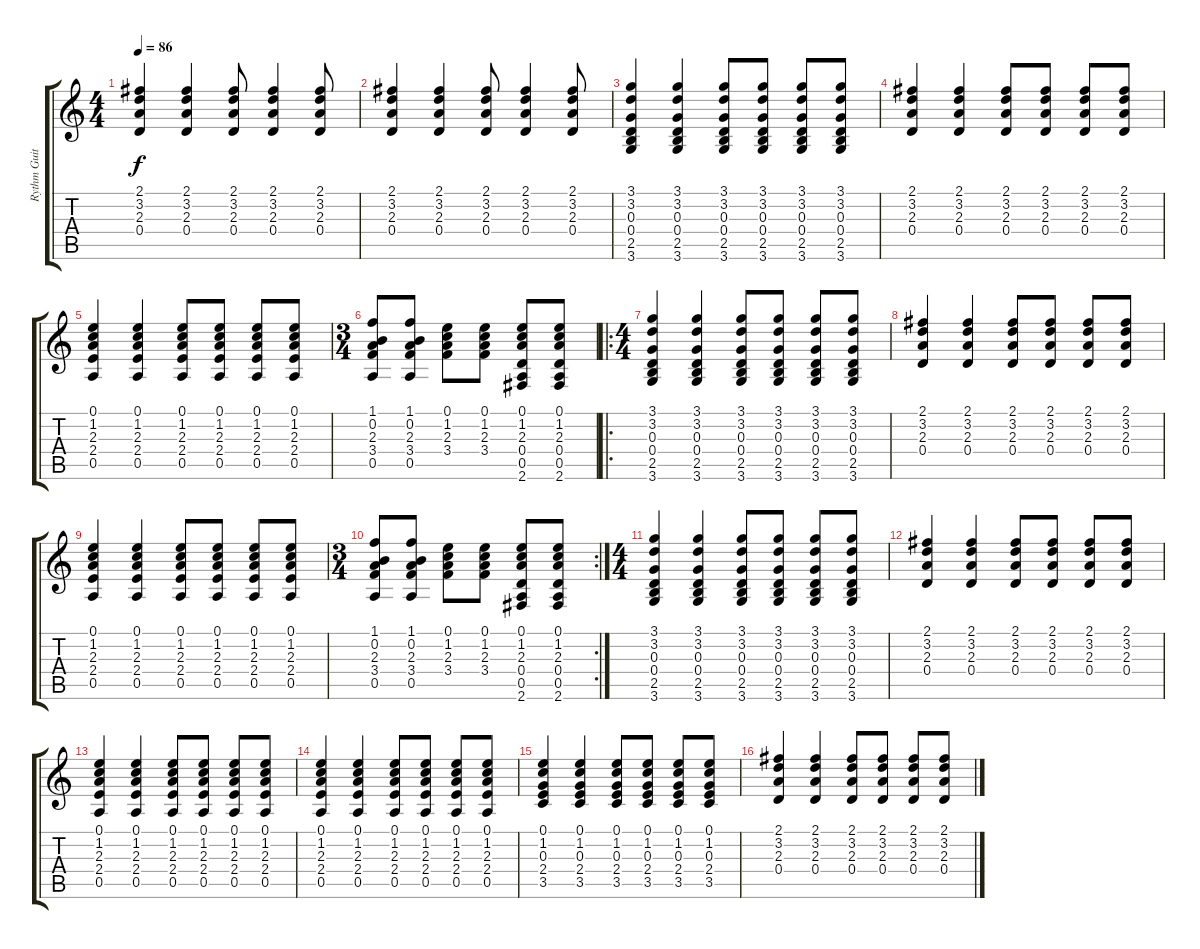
\track ("Rythm Guitar" "Rythm Guit") {instrument electricguitarjazz}
\staff {score tabs}
\tuning (E4 B3 G3 D3 A2 E2) {hide}
\ts (4 4)
\tempo 86
\clef g2
\ks c
(2.1 3.2 2.3 0.4).4{dy f} (2.1 3.2 2.3 0.4).4 (2.1 3.2 2.3 0.4).8 (2.1 3.2 2.3 0.4).4 (2.1 3.2 2.3 0.4).8 |
(2.1 3.2 2.3 0.4).4 (2.1 3.2 2.3 0.4).4 (2.1 3.2 2.3 0.4).8 (2.1 3.2 2.3 0.4).4 (2.1 3.2 2.3 0.4).8 |
(3.1 3.2 0.3 0.4 2.5 3.6).4 (3.1 3.2 0.3 0.4 2.5 3.6).4 (3.1 3.2 0.3 0.4 2.5 3.6).8 (3.1 3.2 0.3 0.4 2.5 3.6).8 (3.1 3.2 0.3 0.4 2.5 3.6).8 (3.1 3.2 0.3 0.4 2.5 3.6).8 |
(2.1 3.2 2.3 0.4).4 (2.1 3.2 2.3 0.4).4 (2.1 3.2 2.3 0.4).8 (2.1 3.2 2.3 0.4).8 (2.1 3.2 2.3 0.4).8 (2.1 3.2 2.3 0.4).8 |
(0.1 1.2 2.3 2.4 0.5).4 (0.1 1.2 2.3 2.4 0.5).4 (0.1 1.2 2.3 2.4 0.5).8 (0.1 1.2 2.3 2.4 0.5).8 (0.1 1.2 2.3 2.4 0.5).8 (0.1 1.2 2.3 2.4 0.5).8 |
\ts (3 4)
(1.1 0.2 2.3 3.4 0.5).8 (1.1 0.2 2.3 3.4 0.5).8 (0.1 1.2 2.3 3.4).8 (0.1 1.2 2.3 3.4).8 (0.1 1.2 2.3 0.4 0.5 2.6).8 (0.1 1.2 2.3 0.4 0.5 2.6).8 |
\ro
\ts (4 4)
(3.1 3.2 0.3 0.4 2.5 3.6).4 (3.1 3.2 0.3 0.4 2.5 3.6).4 (3.1 3.2 0.3 0.4 2.5 3.6).8 (3.1 3.2 0.3 0.4 2.5 3.6).8 (3.1 3.2 0.3 0.4 2.5 3.6).8 (3.1 3.2 0.3 0.4 2.5 3.6).8 |
(2.1 3.2 2.3 0.4).4 (2.1 3.2 2.3 0.4).4 (2.1 3.2 2.3 0.4).8 (2.1 3.2 2.3 0.4).8 (2.1 3.2 2.3 0.4).8 (2.1 3.2 2.3 0.4).8 |
(0.1 1.2 2.3 2.4 0.5).4 (0.1 1.2 2.3 2.4 0.5).4 (0.1 1.2 2.3 2.4 0.5).8 (0.1 1.2 2.3 2.4 0.5).8 (0.1 1.2 2.3 2.4 0.5).8 (0.1 1.2 2.3 2.4 0.5).8 |
\rc 2
\ts (3 4)
(1.1 0.2 2.3 3.4 0.5).8 (1.1 0.2 2.3 3.4 0.5).8 (0.1 1.2 2.3 3.4).8 (0.1 1.2 2.3 3.4).8 (0.1 1.2 2.3 0.4 0.5 2.6).8 (0.1 1.2 2.3 0.4 0.5 2.6).8 |
\ts (4 4)
(3.1 3.2 0.3 0.4 2.5 3.6).4 (3.1 3.2 0.3 0.4 2.5 3.6).4 (3.1 3.2 0.3 0.4 2.5 3.6).8 (3.1 3.2 0.3 0.4 2.5 3.6).8 (3.1 3.2 0.3 0.4 2.5 3.6).8 (3.1 3.2 0.3 0.4 2.5 3.6).8 |
(2.1 3.2 2.3 0.4).4 (2.1 3.2 2.3 0.4).4 (2.1 3.2 2.3 0.4).8 (2.1 3.2 2.3 0.4).8 (2.1 3.2 2.3 0.4).8 (2.1 3.2 2.3 0.4).8 |
(0.1 1.2 2.3 2.4 0.5).4 (0.1 1.2 2.3 2.4 0.5).4 (0.1 1.2 2.3 2.4 0.5).8 (0.1 1.2 2.3 2.4 0.5).8 (0.1 1.2 2.3 2.4 0.5).8 (0.1 1.2 2.3 2.4 0.5).8 |
(0.1 1.2 2.3 2.4 0.5).4 (0.1 1.2 2.3 2.4 0.5).4 (0.1 1.2 2.3 2.4 0.5).8 (0.1 1.2 2.3 2.4 0.5).8 (0.1 1.2 2.3 2.4 0.5).8 (0.1 1.2 2.3 2.4 0.5).8 |
(0.1 1.2 0.3 2.4 3.5).4 (0.1 1.2 0.3 2.4 3.5).4 (0.1 1.2 0.3 2.4 3.5).8 (0.1 1.2 0.3 2.4 3.5).8 (0.1 1.2 0.3 2.4 3.5).8 (0.1 1.2 0.3 2.4 3.5).8 |
(2.1 3.2 2.3 0.4).4 (2.1 3.2 2.3 0.4).4 (2.1 3.2 2.3 0.4).8 (2.1 3.2 2.3 0.4).8 (2.1 3.2 2.3 0.4).8 (2.1 3.2 2.3 0.4).8
